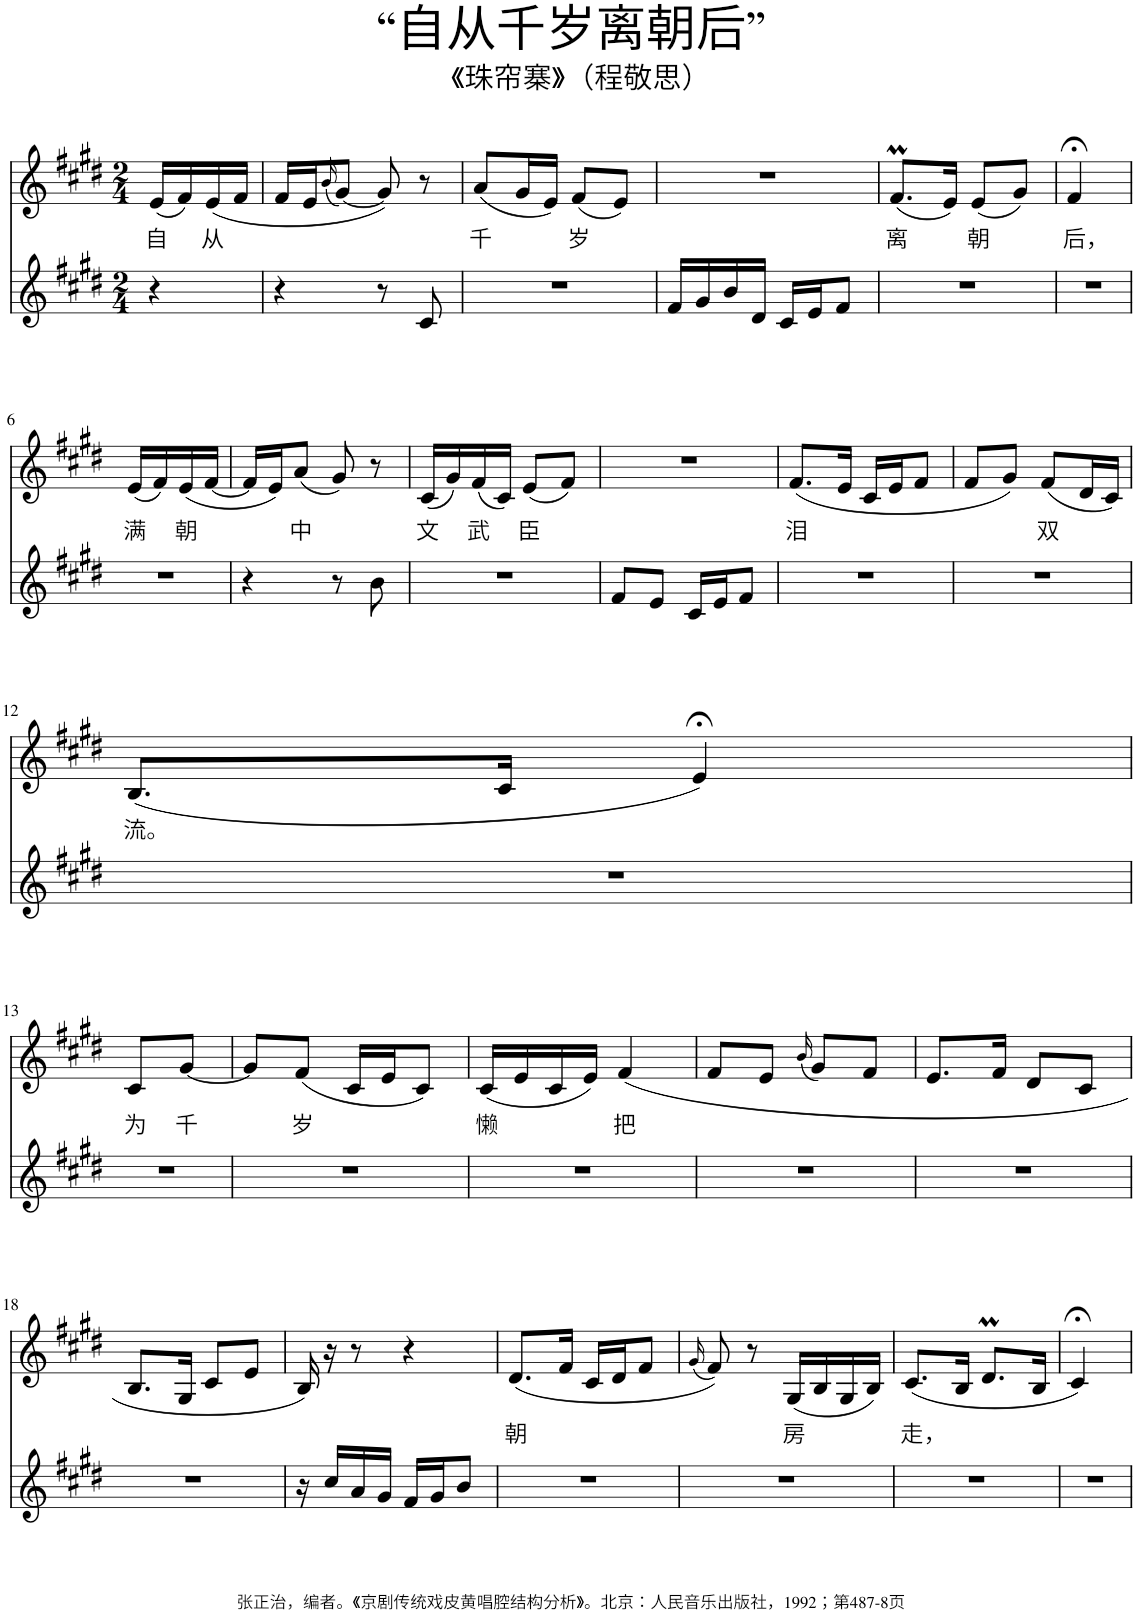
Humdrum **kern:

**kern	**kern	**text
*part2	*part1	*part1
*staff2	*staff1	*staff1
*I"Piano	*I"Piano	*
*I'Pno	*I'Pno	*
*clefG2	*clefG2	*
*k[f#c#g#d#]	*k[f#c#g#d#]	*
*M2/4	*M2/4	*
=	=	=
!	!	!LO:LY:b
4r	(16e/LL	自
.	16f#/)	.
!	!	!LO:LY:b
.	(16e/	从
.	16f#/JJ	.
=1	=1	=1
4r	16f#/LL	.
.	16e/J	.
.	(16qb/	.
.	[8g#/J)	.
8r	8g#/])	.
8c#/	8r	.
=2	=2	=2
!	!	!LO:LY:b
2r	(8a/L	千
.	16g#/L	.
.	16e/JJ)	.
!	!	!LO:LY:b
.	(8f#/L	岁
.	8e/J)	.
=3	=3	=3
16f#/LL	2r	.
16g#/	.	.
16b/	.	.
16d#/JJ	.	.
16c#/LL	.	.
16e/J	.	.
8f#/J	.	.
=4	=4	=4
!	!	!LO:LY:b
2r	(8.f#M/L	离
.	16e/Jk)	.
!	!	!LO:LY:b
.	(8e/L	朝
.	8g#/J)	.
=5	=5	=5
!	!	!LO:LY:b
2r	4f#;</	后，
.	4ryy	.
!!LO:LB:g=z
=6	=6	=6
!	!	!LO:LY:b
2r	(16e/LL	满
.	16f#/)	.
!	!	!LO:LY:b
.	(16e/	朝
.	[16f#/JJ	.
.	4ryy	.
=7	=7	=7
4r	16f#/LL]	.
.	16e/J)	.
!	!	!LO:LY:b
.	(8a/J	中
8r	8g#/)	.
8b\	8r	.
=8	=8	=8
!	!	!LO:LY:b
2r	(16c#/LL	文
.	16g#/)	.
!	!	!LO:LY:b
.	(16f#/	武
.	16c#/JJ)	.
!	!	!LO:LY:b
.	(8e/L	臣
.	8f#/J)	.
=9	=9	=9
8f#/L	2r	.
8e/J	.	.
16c#/LL	.	.
16e/J	.	.
8f#/J	.	.
=10	=10	=10
!	!	!LO:LY:b
2r	(8.f#/L	泪
.	16e/Jk	.
.	16c#/LL	.
.	16e/J	.
.	8f#/J	.
=11	=11	=11
2r	8f#/L	.
.	8g#/J)	.
!	!	!LO:LY:b
.	(8f#/L	双
.	16d#/L	.
.	16c#/JJ)	.
!!LO:LB:g=z
=12	=12	=12
!	!	!LO:LY:b
2r	(8.B/L	流。
.	16c#/Jk	.
.	4e;</)	.
!!LO:LB:g=z
=13	=13	=13
!	!	!LO:LY:b
2r	8c#/L	为
!	!	!LO:LY:b
.	[8g#/J	千
.	4ryy	.
=14	=14	=14
2r	8g#/L]	.
!	!	!LO:LY:b
.	(8f#/J	岁
.	16c#/LL	.
.	16e/J	.
.	8c#/J)	.
=15	=15	=15
!	!	!LO:LY:b
2r	(16c#/LL	懒
.	16e/	.
.	16c#/	.
.	16e/JJ)	.
!	!	!LO:LY:b
.	(4f#/	把
=16	=16	=16
2r	8f#/L	.
.	8e/J	.
.	(16qb/	.
.	8g#/L)	.
.	8f#/J	.
=17	=17	=17
2r	8.e/L	.
.	16f#/Jk	.
.	8d#/L	.
.	8c#/J	.
!!LO:LB:g=z
=18	=18	=18
2r	8.B/L	.
.	16G#/Jk	.
.	8c#/L	.
.	8e/J	.
=19	=19	=19
16r	16B/)	.
16cc#/LL	16r	.
16a/	8r	.
16g#/JJ	.	.
16f#/LL	4r	.
16g#/J	.	.
8b/J	.	.
=20	=20	=20
!	!	!LO:LY:b
2r	(8.d#/L	朝
.	16f#/Jk	.
.	16c#/LL	.
.	16d#/J	.
.	8f#/J	.
=21	=21	=21
.	(16qg#/	.
2r	8f#/))	.
.	8r	.
!	!	!LO:LY:b
.	(16G#/LL	房
.	16B/	.
.	16G#/	.
.	16B/JJ)	.
=22	=22	=22
!	!	!LO:LY:b
2r	(8.c#/L	走，
.	16B/Jk	.
.	8.d#m/L	.
.	16B/Jk	.
=23	=23	=23
2r	4c#;</)	.
.	4ryy	.
=	=	=
*-	*-	*-
